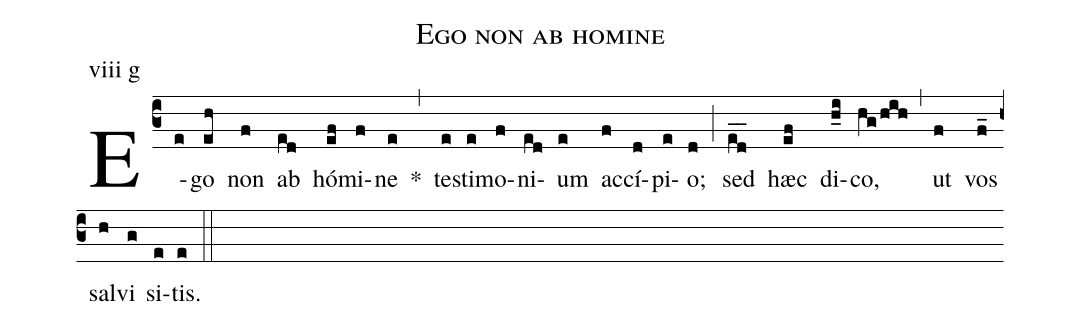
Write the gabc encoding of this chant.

name: Ego non ab homine;
annotation: viii g;
mode: 8;
%%
(c3)
E(e)go(eh) non(f) ab(ed) hó(ef)mi(f)ne(e) *(,)
te(e)sti(e)mo(f)ni(ed)um(e) ac(f)cí(d)pi(e)o;(d) (;)
sed(ed__) hæc(ef) di(h_i)co,(hg/hih) (,)
ut(f) vos(f_) sal(h)vi(g) si(e)tis.(e) (::)
